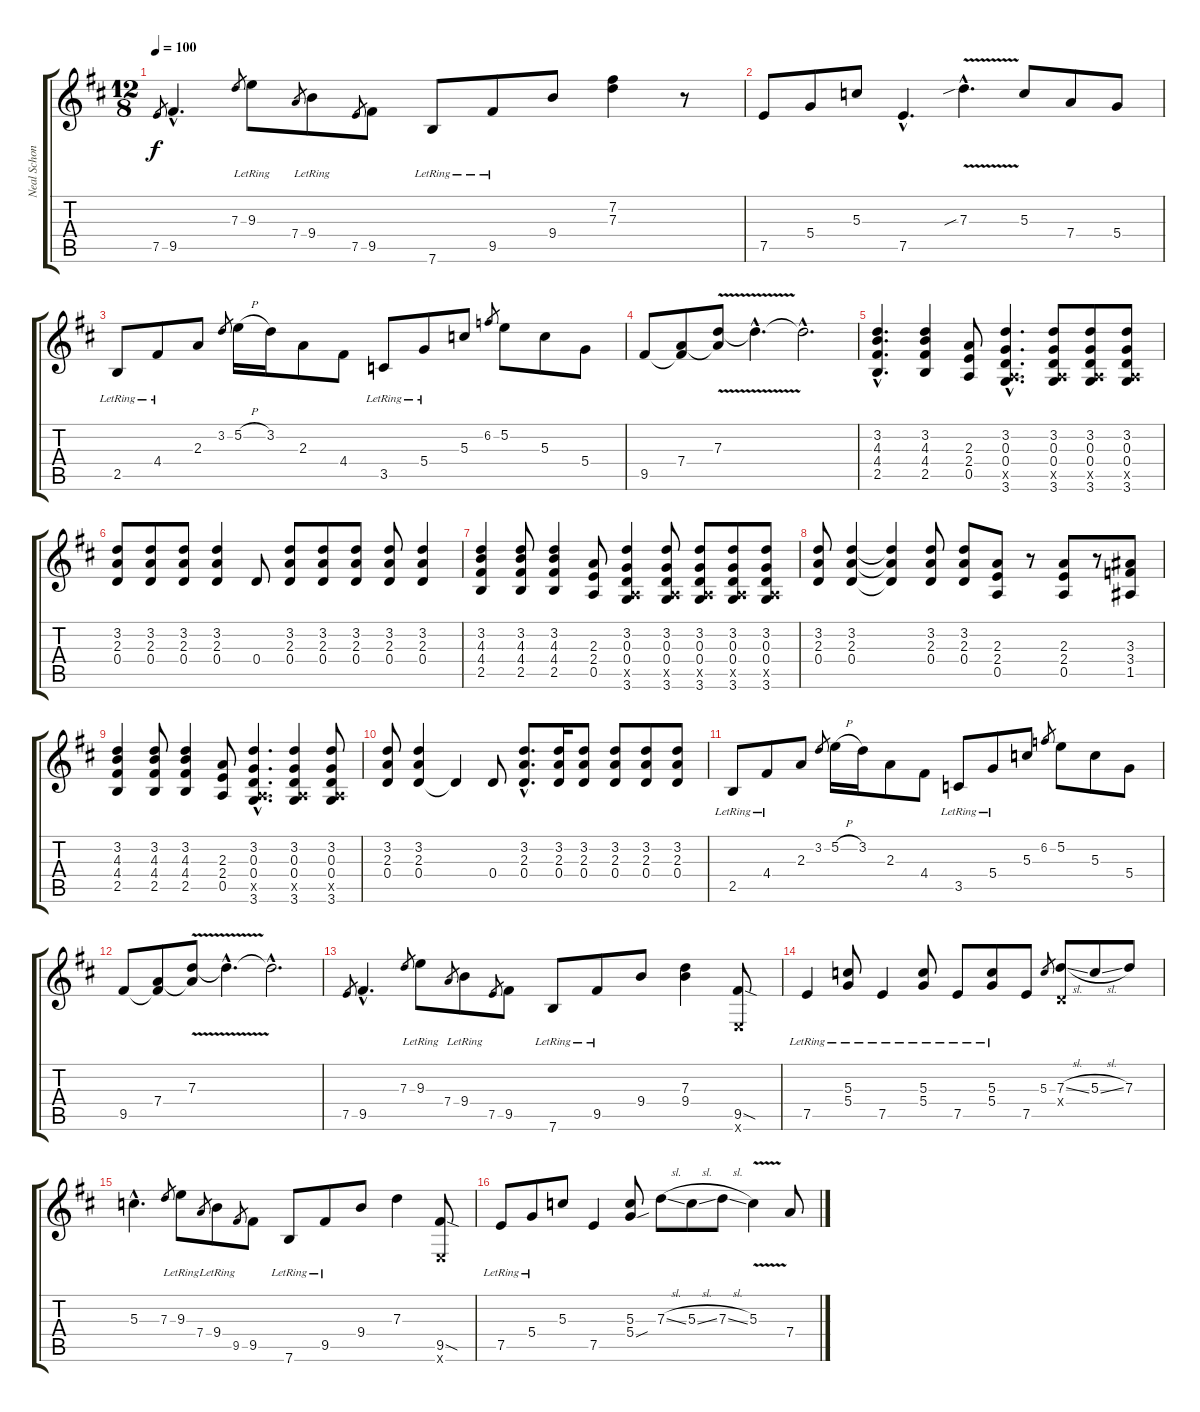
\track ("Neal Schon" "Neal Schon") {instrument distortionguitar}
\staff {score tabs}
\tuning (E4 B3 G3 D3 A2 E2) {hide}
\ts (12 8)
\tempo 100
\clef g2
\ks d
7.5.8{gr dy f} 9.5{hac}.4{d} 7.3.8{gr} 9.3{lr}.8 7.4.8{gr} 9.4{lr}.8 7.5.8{gr} 9.5.8 7.6{lr}.8 9.5{lr}.8 9.4.8 (7.2 7.3).4 r.8 |
7.5.8 5.4.8 5.3.8 7.5{hac}.4{d} 7.3{v sib hac}.4{d} 5.3.8 7.4.8 5.4.8 |
2.5{lr}.8 4.4{lr}.8 2.3.8 3.2.8{gr} 5.2{h}.16 3.2.16 2.3.8 4.4.8 3.5{lr}.8 5.4{lr}.8 5.3.8 6.2.8{gr} 5.2.8 5.3.8 5.4.8 |
9.5.8 (7.4 9.5{t}).8 (7.3{v} 7.4{t}).8{volume 10} 7.3{hac t}.4{d} 7.3{hac t}.2{d} |
(3.2{hac} 4.3{hac} 4.4{hac} 2.5{hac}).4{d volume 9} (3.2 4.3 4.4 2.5).4 (2.3 2.4 0.5).8 (3.2{hac} 0.3{hac} 0.4{hac} 0.5{hac x} 3.6{hac}).4{d} (3.2 0.3 0.4 0.5{x} 3.6).8 (3.2 0.3 0.4 0.5{x} 3.6).8 (3.2 0.3 0.4 0.5{x} 3.6).8 |
(3.2 2.3 0.4).8 (3.2 2.3 0.4).8 (3.2 2.3 0.4).8 (3.2 2.3 0.4).4 0.4.8 (3.2 2.3 0.4).8 (3.2 2.3 0.4).8 (3.2 2.3 0.4).8 (3.2 2.3 0.4).8 (3.2 2.3 0.4).4 |
(3.2 4.3 4.4 2.5).4 (3.2 4.3 4.4 2.5).8 (3.2 4.3 4.4 2.5).4 (2.3 2.4 0.5).8 (3.2 0.3 0.4 0.5{x} 3.6).4 (3.2 0.3 0.4 0.5{x} 3.6).8 (3.2 0.3 0.4 0.5{x} 3.6).8 (3.2 0.3 0.4 0.5{x} 3.6).8 (3.2 0.3 0.4 0.5{x} 3.6).8 |
(3.2 2.3 0.4).8 (3.2 2.3 0.4).4 (3.2{t} 2.3{t} 0.4{t}).4 (3.2 2.3 0.4).8 (3.2 2.3 0.4).8 (2.3 2.4 0.5).8 r.8 (2.3 2.4 0.5).8 r.8 (3.3 3.4 1.5).8 |
(3.2 4.3 4.4 2.5).4 (3.2 4.3 4.4 2.5).8 (3.2 4.3 4.4 2.5).4 (2.3 2.4 0.5).8 (3.2{hac} 0.3{hac} 0.4{hac} 0.5{hac x} 3.6{hac}).4{d} (3.2 0.3 0.4 0.5{x} 3.6).4 (3.2 0.3 0.4 0.5{x} 3.6).8 |
(3.2 2.3 0.4).8 (3.2 2.3 0.4).4 0.4{t}.4 0.4.8 (3.2{hac} 2.3{hac} 0.4{hac}).8{d} (3.2 2.3 0.4).16 (3.2 2.3 0.4).8 (3.2 2.3 0.4).8 (3.2 2.3 0.4).8 (3.2 2.3 0.4).8 |
2.5{lr}.8 4.4{lr}.8 2.3.8 3.2.8{gr} 5.2{h}.16 3.2.16 2.3.8 4.4.8 3.5{lr}.8 5.4{lr}.8 5.3.8 6.2.8{gr} 5.2.8 5.3.8 5.4.8 |
9.5.8 (7.4 9.5{t}).8 (7.3{v} 7.4{t}).8 7.3{hac t}.4{d} 7.3{hac t}.2{d} |
7.5.8{gr} 9.5{hac}.4{d volume 13} 7.3.8{gr} 9.3{lr}.8 7.4.8{gr} 9.4{lr}.8 7.5.8{gr} 9.5.8 7.6{lr}.8 9.5{lr}.8 9.4.8 (7.3 9.4).4 (9.5{sod} 0.6{x}).8 |
7.5{lr}.4 (5.3{lr} 5.4{lr}).8 7.5{lr}.4 (5.3{lr} 5.4{lr}).8 7.5{lr}.8 (5.3{lr} 5.4{lr}).8 7.5.8 5.3.8{gr} (7.3{sl} 0.4{x}).8 5.3{sl}.8 7.3.8 |
5.3{hac}.4{d} 7.3.8{gr} 9.3{lr}.8 7.4.8{gr} 9.4{lr}.8 9.5.8{gr} 9.5.8 7.6{lr}.8 9.5{lr}.8 9.4.8 7.3.4 (9.5{sod} 0.6{x}).8 |
7.5{lr}.8 5.4{lr}.8 5.3.8 7.5.4 (5.3 5.4{sou}).8 7.3{sl}.8 5.3{sl}.8 7.3{sl}.8 5.3{v}.4 7.4.8
